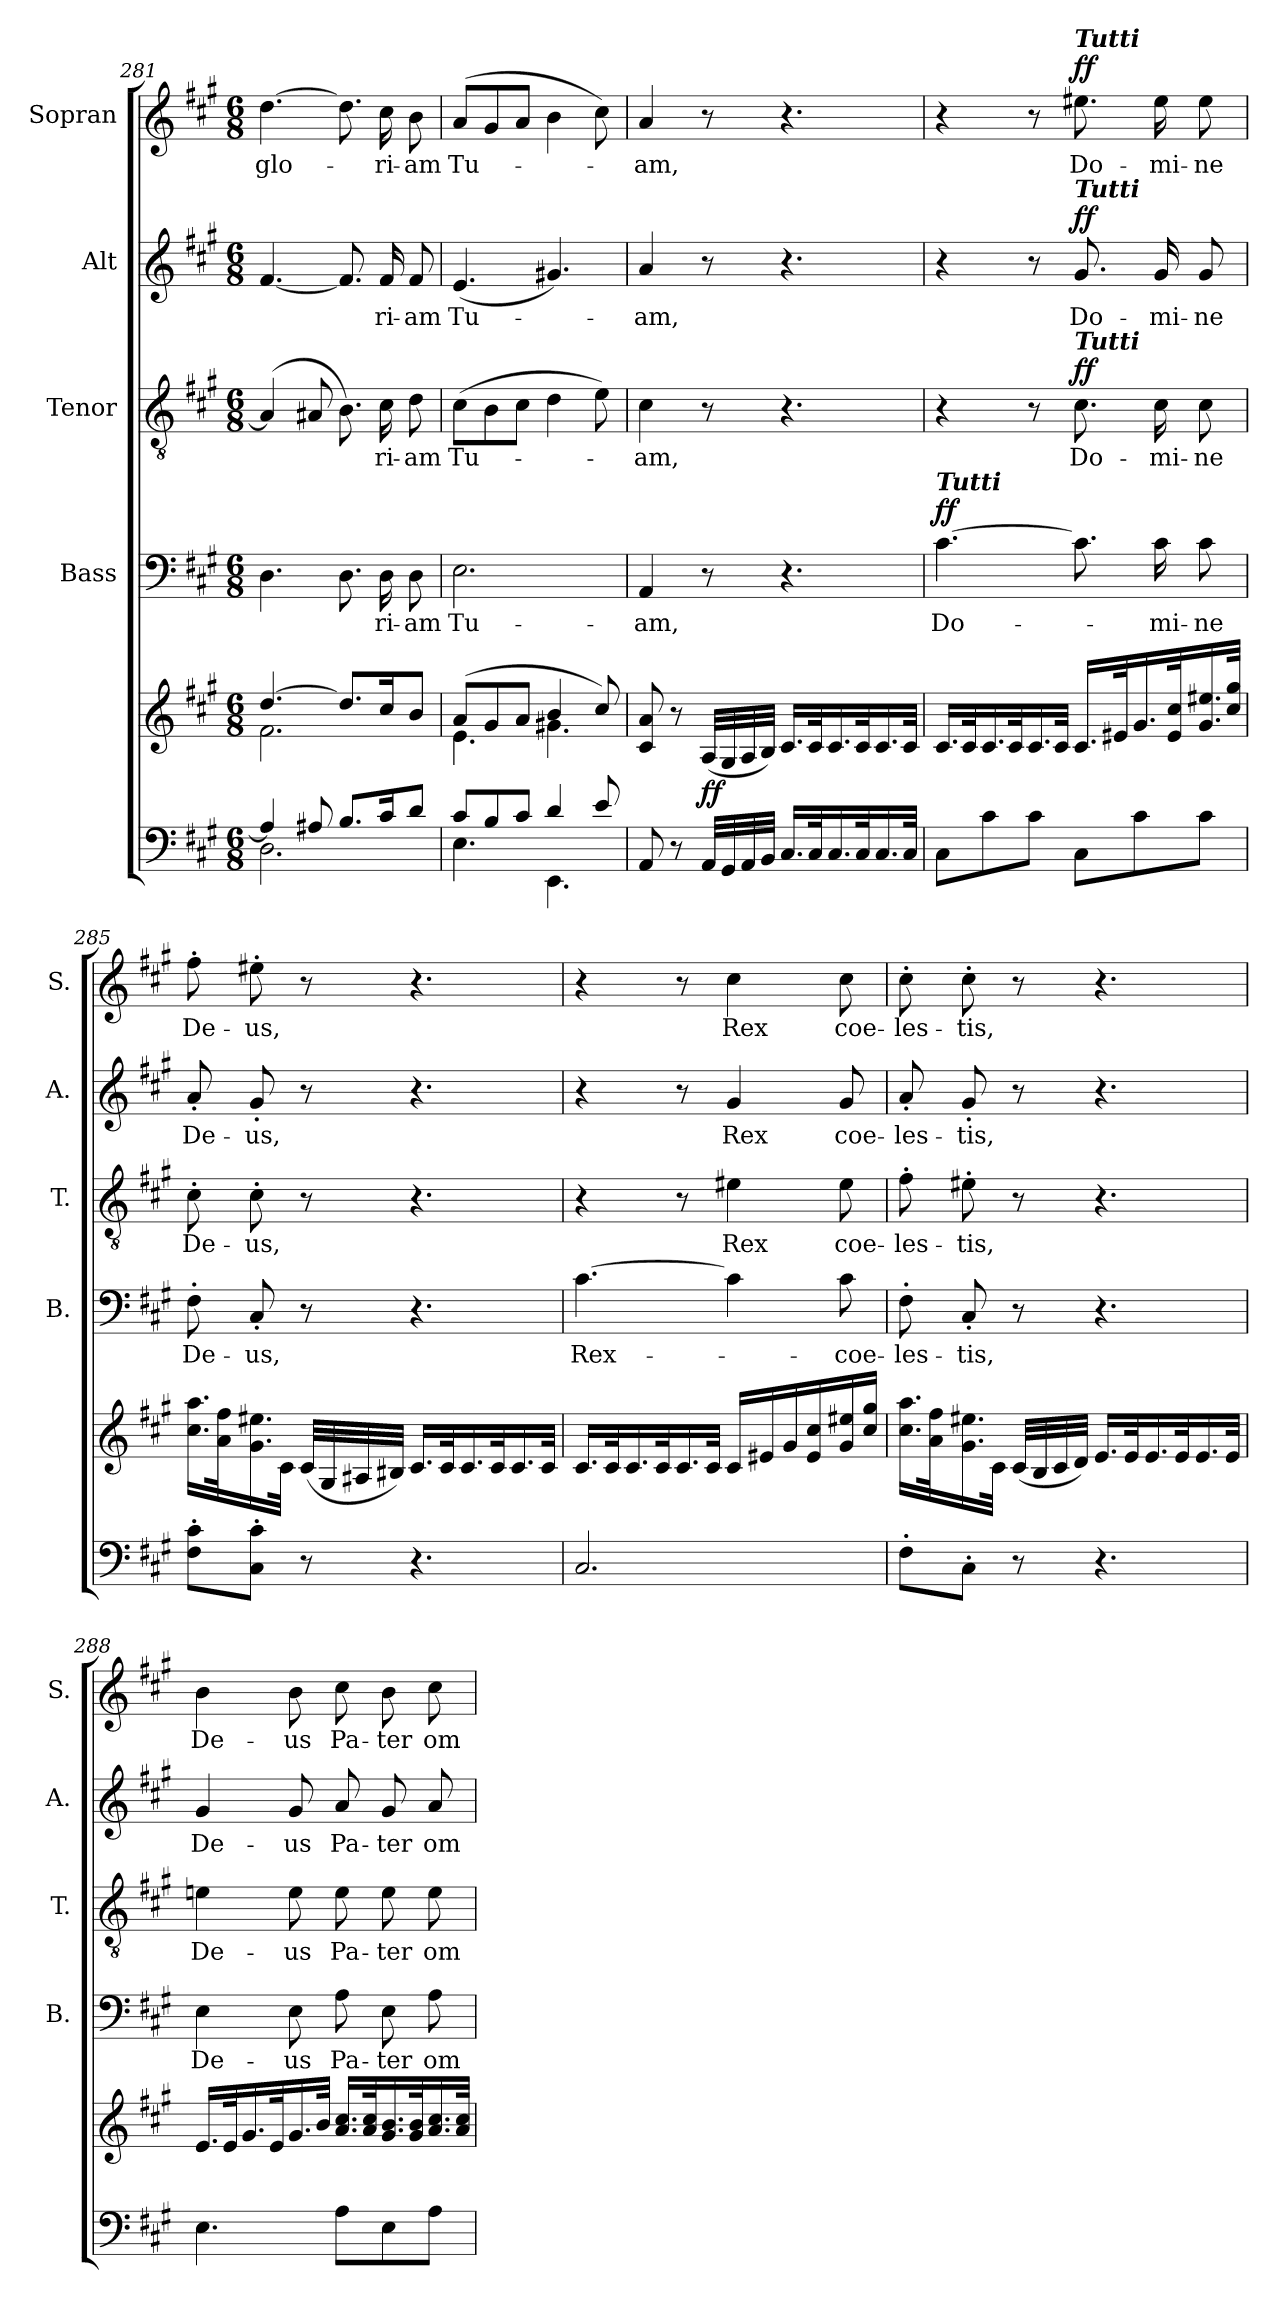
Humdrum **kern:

**kern	**kern	**dynam	**kern	**text	**dynam	**kern	**text	**dynam	**kern	**text	**dynam	**kern	**text	**dynam
*part5	*part5	*part5	*part4	*part4	*part4	*part3	*part3	*part3	*part2	*part2	*part2	*part1	*part1	*part1
*staff6	*staff5	*staff5/6	*staff4	*staff4	*staff4	*staff3	*staff3	*staff3	*staff2	*staff2	*staff2	*staff1	*staff1	*staff1
*	*	*	*I"Bass	*	*	*I"Tenor	*	*	*I"Alt	*	*	*I"Sopran	*	*
*	*	*	*I'B.	*	*	*I'T.	*	*	*I'A.	*	*	*I'S.	*	*
*clefF4	*clefG2	*	*clefF4	*	*	*clefGv2	*	*	*clefG2	*	*	*clefG2	*	*
*k[f#c#g#]	*k[f#c#g#]	*	*k[f#c#g#]	*	*	*k[f#c#g#]	*	*	*k[f#c#g#]	*	*	*k[f#c#g#]	*	*
*A:	*A:	*	*A:	*	*	*A:	*	*	*A:	*	*	*A:	*	*
*M6/8	*M6/8	*	*M6/8	*	*	*M6/8	*	*	*M6/8	*	*	*M6/8	*	*
=281	=281	=281	=281	=281	=281	=281	=281	=281	=281	=281	=281	=281	=281	=281
*^	*^	*	*	*	*	*	*	*	*	*	*	*	*	*
!	!	!	!	!	!	!	!	!	!	!	!	!	!	!	!LO:LY:b	!
4A/]	2.D\	[>4.dd/	2.f#\	.	4.D\	.	.	(4A/]	.	.	[4.f#/	.	.	[4.dd\	glo-	.
8A#X/	.	.	.	.	.	.	.	8A#X/	.	.	.	.	.	.	.	.
8.B/L	.	8.dd/L]	.	.	8.D\	.	.	8.B\)	.	.	8.f#/]	.	.	8.dd\]	.	.
!	!	!	!	!	!	!LO:LY:b	!	!	!LO:LY:b	!	!	!LO:LY:b	!	!	!LO:LY:b	!
16c#/k	.	16cc#/k	.	.	16D\	-ri-	.	16c#\	-ri-	.	16f#/	-ri-	.	16cc#\	-ri-	.
!	!	!	!	!	!	!LO:LY:b	!	!	!LO:LY:b	!	!	!LO:LY:b	!	!	!LO:LY:b	!
8d/J	.	8b/J	.	.	8D\	-am	.	8d\	-am	.	8f#/	-am	.	8b\	-am	.
=282	=282	=282	=282	=282	=282	=282	=282	=282	=282	=282	=282	=282	=282	=282	=282	=282
!	!	!	!	!	!	!LO:LY:b	!	!	!LO:LY:b	!	!	!LO:LY:b	!	!	!LO:LY:b	!
8c#/L	4.E\	(>8a/L	4.e\	.	2.E\	Tu-	.	(>8c#\L	Tu-	.	(<4.e/	Tu-	.	(>8a/L	Tu-	.
8B/	.	8g#/	.	.	.	.	.	8B\	.	.	.	.	.	8g#/	.	.
8c#/J	.	8a/J	.	.	.	.	.	8c#\J	.	.	.	.	.	8a/J	.	.
4d/	4.EE\	4b/	4.g#X\	.	.	.	.	4d\	.	.	4.g#X/)	.	.	4b\	.	.
8e/	.	8cc#/)	.	.	.	.	.	8e\)	.	.	.	.	.	8cc#\)	.	.
*v	*v	*	*	*	*	*	*	*	*	*	*	*	*	*	*	*
*	*v	*v	*	*	*	*	*	*	*	*	*	*	*	*	*
=283	=283	=283	=283	=283	=283	=283	=283	=283	=283	=283	=283	=283	=283	=283
!	!	!	!	!LO:LY:b	!	!	!LO:LY:b	!	!	!LO:LY:b	!	!	!LO:LY:b	!
8AA/	8c#/ 8a/	.	4AA/	-am,	.	4c#\	-am,	.	4a/	-am,	.	4a/	-am,	.
8r	8r	.	.	.	.	.	.	.	.	.	.	.	.	.
!	!	!LO:DY:b	!	!	!	!	!	!	!	!	!	!	!	!
32AA/LLL	(<32A/LLL	ff	8r	.	.	8r	.	.	8r	.	.	8r	.	.
32GG#/	32G#/	.	.	.	.	.	.	.	.	.	.	.	.	.
32AA/	32A/	.	.	.	.	.	.	.	.	.	.	.	.	.
32BB/JJJ	32B/JJJ)	.	.	.	.	.	.	.	.	.	.	.	.	.
16.C#/LL	16.c#/LL	.	4.r	.	.	4.r	.	.	4.r	.	.	4.r	.	.
32C#/k	32c#/k	.	.	.	.	.	.	.	.	.	.	.	.	.
16.C#/	16.c#/	.	.	.	.	.	.	.	.	.	.	.	.	.
32C#/k	32c#/k	.	.	.	.	.	.	.	.	.	.	.	.	.
16.C#/	16.c#/	.	.	.	.	.	.	.	.	.	.	.	.	.
32C#/JJk	32c#/JJk	.	.	.	.	.	.	.	.	.	.	.	.	.
!!LO:LB:g=z
=284	=284	=284	=284	=284	=284	=284	=284	=284	=284	=284	=284	=284	=284	=284
!	!	!	!LO:TX:a:Bi:t=Tutti	!	!	!	!	!	!	!	!	!	!	!
!	!	!	!	!LO:LY:b	!LO:DY:a	!	!	!	!	!	!	!	!	!
8C#\L	16.c#/LL	.	[4.c#\	Do-	ff	4r	.	.	4r	.	.	4r	.	.
.	32c#/k	.	.	.	.	.	.	.	.	.	.	.	.	.
8c#\	16.c#/	.	.	.	.	.	.	.	.	.	.	.	.	.
.	32c#/k	.	.	.	.	.	.	.	.	.	.	.	.	.
8c#\J	16.c#/	.	.	.	.	8r	.	.	8r	.	.	8r	.	.
.	32c#/JJk	.	.	.	.	.	.	.	.	.	.	.	.	.
!	!	!	!	!	!	!	!	!	!	!	!	!LO:TX:a:Bi:t=Tutti	!	!
!	!	!	!	!	!	!	!	!	!LO:TX:a:Bi:t=Tutti	!	!	!	!	!
!	!	!	!	!	!	!LO:TX:a:Bi:t=Tutti	!	!	!	!	!	!	!	!
!	!	!	!	!	!	!	!LO:LY:b	!LO:DY:a	!	!LO:LY:b	!LO:DY:a	!	!LO:LY:b	!LO:DY:a
8C#\L	16.c#/LL	.	8.c#\]	.	.	8.c#\	Do-	ff	8.g#/	Do-	ff	8.ee#X\	Do-	ff
.	32e#X/k	.	.	.	.	.	.	.	.	.	.	.	.	.
8c#\	16.g#/	.	.	.	.	.	.	.	.	.	.	.	.	.
!	!	!	!	!LO:LY:b	!	!	!LO:LY:b	!	!	!LO:LY:b	!	!	!LO:LY:b	!
.	.	.	16c#\	-mi-	.	16c#\	-mi-	.	16g#/	-mi-	.	16ee#\	-mi-	.
.	32e#/ 32cc#/k	.	.	.	.	.	.	.	.	.	.	.	.	.
!	!	!	!	!LO:LY:b	!	!	!LO:LY:b	!	!	!LO:LY:b	!	!	!LO:LY:b	!
8c#\J	16.g#/ 16.ee#X/	.	8c#\	-ne	.	8c#\	-ne	.	8g#/	-ne	.	8ee#\	-ne	.
.	32cc#/ 32gg#/JJk	.	.	.	.	.	.	.	.	.	.	.	.	.
=285	=285	=285	=285	=285	=285	=285	=285	=285	=285	=285	=285	=285	=285	=285
!	!	!	!	!LO:LY:b	!	!	!LO:LY:b	!	!	!LO:LY:b	!	!	!LO:LY:b	!
8F#\'> 8c#\'>L	16.cc#\ 16.aa\LL	.	8F#'>\	De-	.	8c#'>\	De-	.	8a'</	De-	.	8ff#'>\	De-	.
.	32a\ 32ff#\k	.	.	.	.	.	.	.	.	.	.	.	.	.
!	!	!	!	!LO:LY:b	!	!	!LO:LY:b	!	!	!LO:LY:b	!	!	!LO:LY:b	!
8C#\'> 8c#\'>J	16.g#\ 16.ee#X\	.	8C#'</	-us,	.	8c#'>\	-us,	.	8g#'</	-us,	.	8ee#X'>\	-us,	.
.	32c#\JJk	.	.	.	.	.	.	.	.	.	.	.	.	.
8r	(<32c#/LLL	.	8r	.	.	8r	.	.	8r	.	.	8r	.	.
.	32G#/	.	.	.	.	.	.	.	.	.	.	.	.	.
.	32A#X/	.	.	.	.	.	.	.	.	.	.	.	.	.
.	32B#X/JJJ)	.	.	.	.	.	.	.	.	.	.	.	.	.
4.r	16.c#/LL	.	4.r	.	.	4.r	.	.	4.r	.	.	4.r	.	.
.	32c#/k	.	.	.	.	.	.	.	.	.	.	.	.	.
.	16.c#/	.	.	.	.	.	.	.	.	.	.	.	.	.
.	32c#/k	.	.	.	.	.	.	.	.	.	.	.	.	.
.	16.c#/	.	.	.	.	.	.	.	.	.	.	.	.	.
.	32c#/JJk	.	.	.	.	.	.	.	.	.	.	.	.	.
=286	=286	=286	=286	=286	=286	=286	=286	=286	=286	=286	=286	=286	=286	=286
!	!	!	!	!LO:LY:b	!	!	!	!	!	!	!	!	!	!
2.C#/	16.c#/LL	.	[4.c#\	Rex-	.	4r	.	.	4r	.	.	4r	.	.
.	32c#/k	.	.	.	.	.	.	.	.	.	.	.	.	.
.	16.c#/	.	.	.	.	.	.	.	.	.	.	.	.	.
.	32c#/k	.	.	.	.	.	.	.	.	.	.	.	.	.
.	16.c#/	.	.	.	.	8r	.	.	8r	.	.	8r	.	.
.	32c#/JJk	.	.	.	.	.	.	.	.	.	.	.	.	.
!	!	!	!	!	!	!	!LO:LY:b	!	!	!LO:LY:b	!	!	!LO:LY:b	!
.	16c#/LL	.	4c#\]	.	.	4e#X\	Rex	.	4g#/	Rex	.	4cc#\	Rex	.
.	16e#X/	.	.	.	.	.	.	.	.	.	.	.	.	.
.	16g#/	.	.	.	.	.	.	.	.	.	.	.	.	.
.	16e#/ 16cc#/	.	.	.	.	.	.	.	.	.	.	.	.	.
!	!	!	!	!LO:LY:b	!	!	!LO:LY:b	!	!	!LO:LY:b	!	!	!LO:LY:b	!
.	16g#/ 16ee#X/	.	8c#\	-coe-	.	8e#\	coe-	.	8g#/	coe-	.	8cc#\	coe-	.
.	16cc#/ 16gg#/JJ	.	.	.	.	.	.	.	.	.	.	.	.	.
!!LO:PB:g=z
=287	=287	=287	=287	=287	=287	=287	=287	=287	=287	=287	=287	=287	=287	=287
!	!	!	!	!LO:LY:b	!	!	!LO:LY:b	!	!	!LO:LY:b	!	!	!LO:LY:b	!
8F#'>\L	16.cc#\ 16.aa\LL	.	8F#'>\	-les-	.	8f#'>\	-les-	.	8a'</	-les-	.	8cc#'>\	-les-	.
.	32a\ 32ff#\k	.	.	.	.	.	.	.	.	.	.	.	.	.
!	!	!	!	!LO:LY:b	!	!	!LO:LY:b	!	!	!LO:LY:b	!	!	!LO:LY:b	!
8C#'>\J	16.g#\ 16.ee#X\	.	8C#'</	-tis,	.	8e#X'>\	-tis,	.	8g#'</	-tis,	.	8cc#'>\	-tis,	.
.	32c#\JJk	.	.	.	.	.	.	.	.	.	.	.	.	.
8r	(<32c#/LLL	.	8r	.	.	8r	.	.	8r	.	.	8r	.	.
.	32B/	.	.	.	.	.	.	.	.	.	.	.	.	.
.	32c#/	.	.	.	.	.	.	.	.	.	.	.	.	.
.	32d/JJJ)	.	.	.	.	.	.	.	.	.	.	.	.	.
4.r	16.e/LL	.	4.r	.	.	4.r	.	.	4.r	.	.	4.r	.	.
.	32e/k	.	.	.	.	.	.	.	.	.	.	.	.	.
.	16.e/	.	.	.	.	.	.	.	.	.	.	.	.	.
.	32e/k	.	.	.	.	.	.	.	.	.	.	.	.	.
.	16.e/	.	.	.	.	.	.	.	.	.	.	.	.	.
.	32e/JJk	.	.	.	.	.	.	.	.	.	.	.	.	.
=288	=288	=288	=288	=288	=288	=288	=288	=288	=288	=288	=288	=288	=288	=288
!	!	!	!	!LO:LY:b	!	!	!LO:LY:b	!	!	!LO:LY:b	!	!	!LO:LY:b	!
4.E\	16.e/LL	.	4E\	De-	.	4en\	De-	.	4g#/	De-	.	4b\	De-	.
.	32e/k	.	.	.	.	.	.	.	.	.	.	.	.	.
.	16.g#/	.	.	.	.	.	.	.	.	.	.	.	.	.
.	32e/k	.	.	.	.	.	.	.	.	.	.	.	.	.
!	!	!	!	!LO:LY:b	!	!	!LO:LY:b	!	!	!LO:LY:b	!	!	!LO:LY:b	!
.	16.g#/	.	8E\	-us	.	8e\	-us	.	8g#/	-us	.	8b\	-us	.
.	32b/JJk	.	.	.	.	.	.	.	.	.	.	.	.	.
!	!	!	!	!LO:LY:b	!	!	!LO:LY:b	!	!	!LO:LY:b	!	!	!LO:LY:b	!
8A\L	16.a/ 16.cc#/LL	.	8A\	Pa-	.	8e\	Pa-	.	8a/	Pa-	.	8cc#\	Pa-	.
.	32a/ 32cc#/k	.	.	.	.	.	.	.	.	.	.	.	.	.
!	!	!	!	!LO:LY:b	!	!	!LO:LY:b	!	!	!LO:LY:b	!	!	!LO:LY:b	!
8E\	16.g#/ 16.b/	.	8E\	-ter	.	8e\	-ter	.	8g#/	-ter	.	8b\	-ter	.
.	32g#/ 32b/k	.	.	.	.	.	.	.	.	.	.	.	.	.
!	!	!	!	!LO:LY:b	!	!	!LO:LY:b	!	!	!LO:LY:b	!	!	!LO:LY:b	!
8A\J	16.a/ 16.cc#/	.	8A\	om-	.	8e\	om-	.	8a/	om-	.	8cc#\	om-	.
.	32a/ 32cc#/JJk	.	.	.	.	.	.	.	.	.	.	.	.	.
=	=	=	=	=	=	=	=	=	=	=	=	=	=	=
*-	*-	*-	*-	*-	*-	*-	*-	*-	*-	*-	*-	*-	*-	*-
